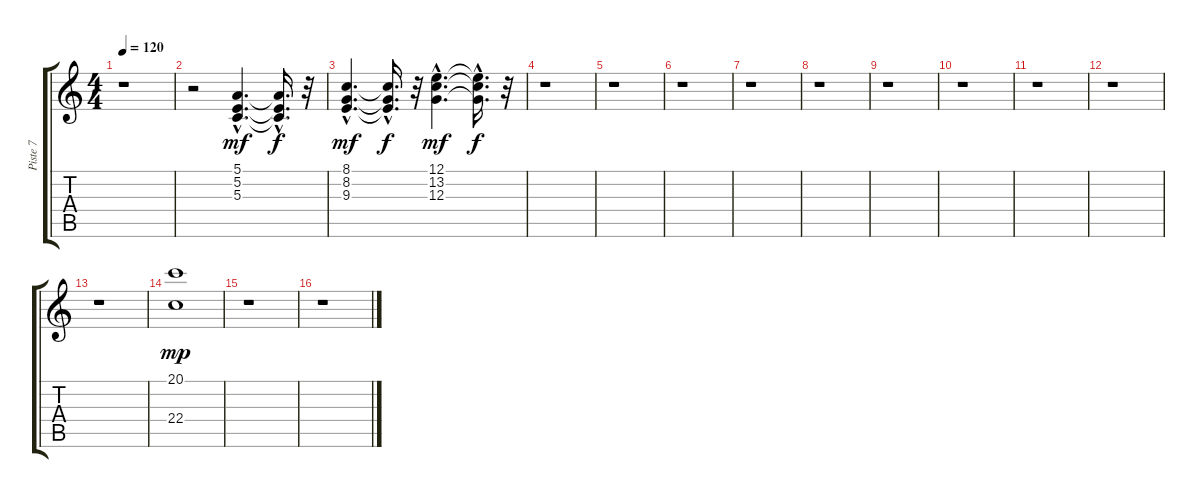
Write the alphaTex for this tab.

\track ("Piste 7" "Piste 7") {instrument electricpiano1}
\staff {score tabs}
\tuning (E4 B3 G3 D3 A2 E2) {hide}
\ts (4 4)
\tempo 120
\clef g2
\ks c
r.1{dy f} |
r.2 (5.1{hac} 5.2{hac} 5.3{hac}).4{d dy mf} (5.1{hac t} 5.2{hac t} 5.3{hac t}).16{d dy f} r.32 |
(8.1{hac} 8.2{hac} 9.3{hac}).4{d dy mf} (8.1{hac t} 8.2{hac t} 9.3{hac t}).16{d dy f} r.32 (12.1{hac} 13.2{hac} 12.3{hac}).4{d dy mf} (12.1{hac t} 13.2{hac t} 12.3{hac t}).16{d dy f} r.32 |
r.1 |
r.1 |
r.1 |
r.1 |
r.1 |
r.1 |
r.1 |
r.1 |
r.1 |
r.1 |
(20.1 22.4).1{dy mp} |
r.1 |
r.1
